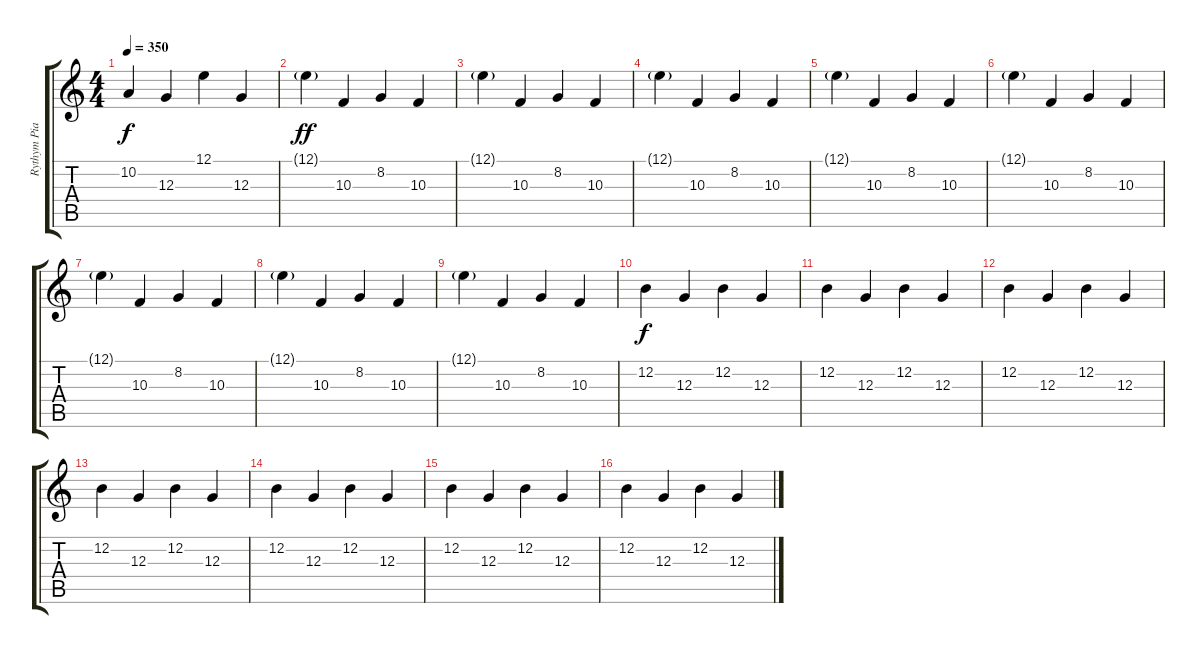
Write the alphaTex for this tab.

\track ("Rythym Piano" "Rythym Pia") {instrument brightacousticpiano}
\staff {score tabs}
\tuning (E4 B3 G3 D3 A2 E2) {hide}
\ts (4 4)
\tempo 350
\clef g2
\ks c
10.2.4{dy f} 12.3.4 12.1.4 12.3.4 |
12.1{g}.4{dy ff} 10.3.4 8.2.4 10.3.4 |
12.1{g}.4 10.3.4 8.2.4 10.3.4 |
12.1{g}.4 10.3.4 8.2.4 10.3.4 |
12.1{g}.4 10.3.4 8.2.4 10.3.4 |
12.1{g}.4 10.3.4 8.2.4 10.3.4 |
12.1{g}.4 10.3.4 8.2.4 10.3.4 |
12.1{g}.4 10.3.4 8.2.4 10.3.4 |
12.1{g}.4 10.3.4 8.2.4 10.3.4 |
12.2.4{dy f} 12.3.4 12.2.4 12.3.4 |
12.2.4 12.3.4 12.2.4 12.3.4 |
12.2.4 12.3.4 12.2.4 12.3.4 |
12.2.4 12.3.4 12.2.4 12.3.4 |
12.2.4 12.3.4 12.2.4 12.3.4 |
12.2.4 12.3.4 12.2.4 12.3.4 |
12.2.4 12.3.4 12.2.4 12.3.4
